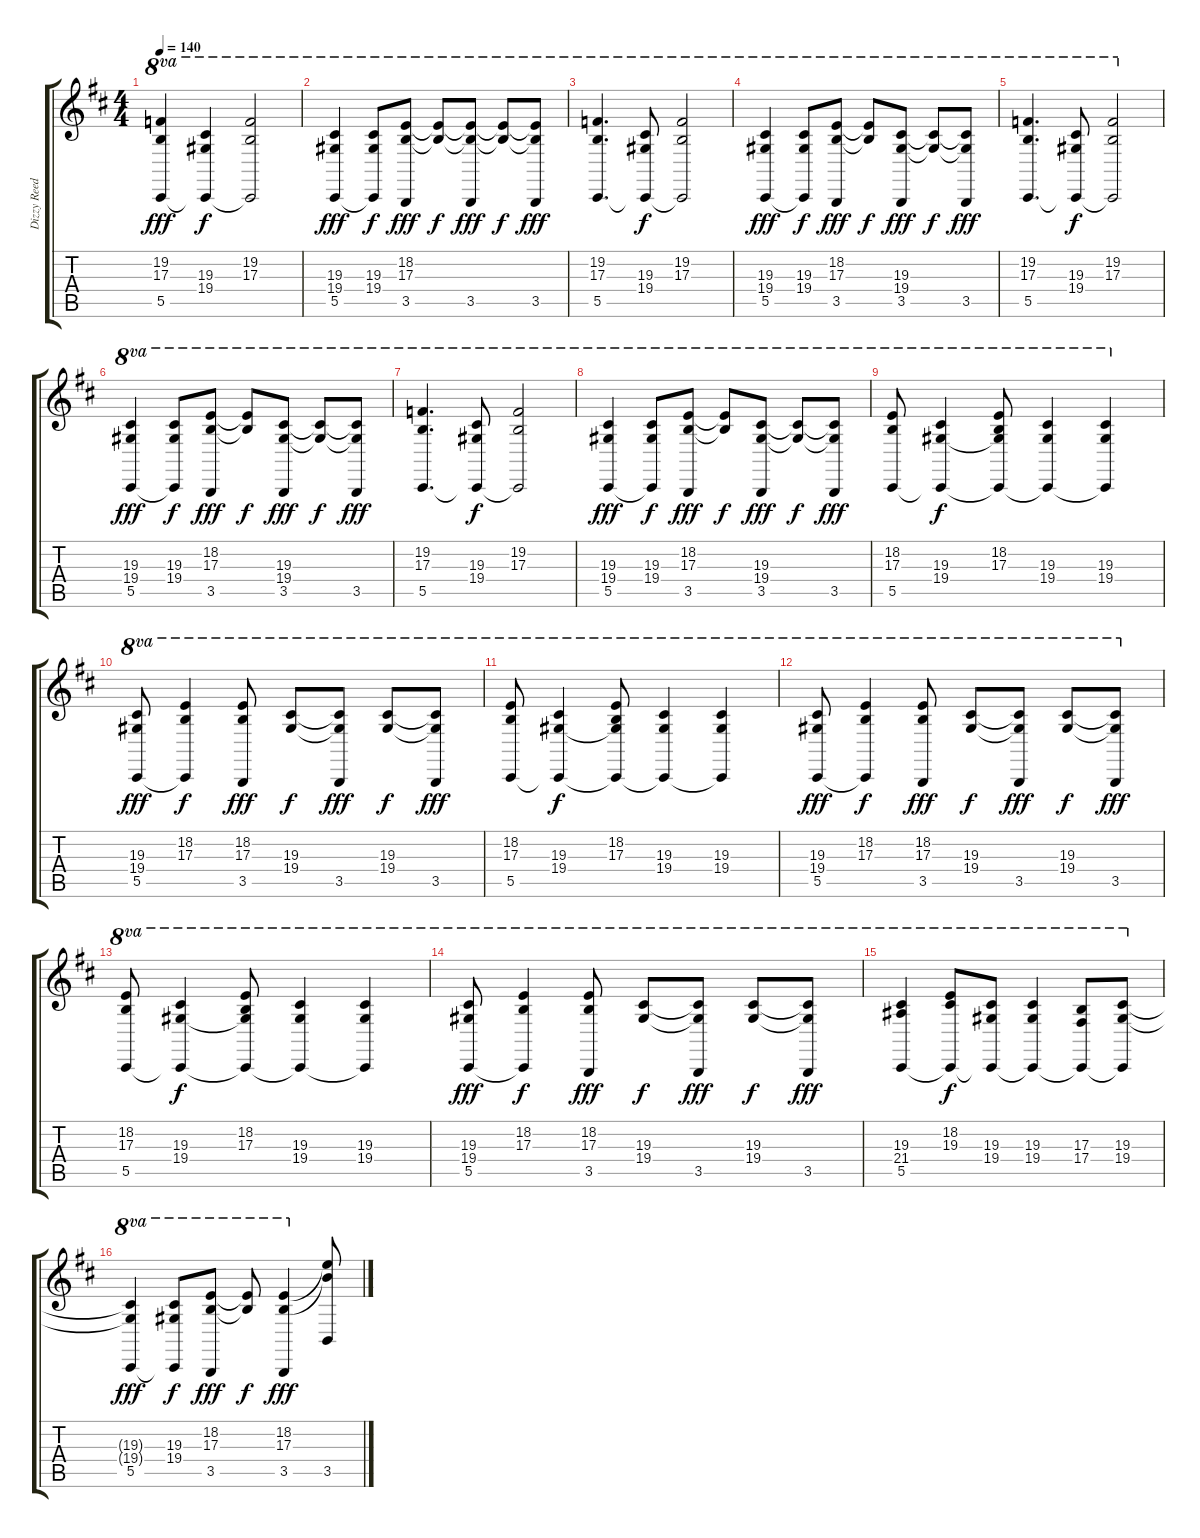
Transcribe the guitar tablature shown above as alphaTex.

\track ("Dizzy Reed - Piano" "Dizzy Reed") {instrument electricgrandpiano}
\staff {score tabs}
\tuning (Eb4 Bb3 Gb3 Db3 Ab2 Eb2) {hide}
\ts (4 4)
\tempo 140
\clef g2
\ks d
(19.2 17.3 5.5).4{ot 8va dy fff} (19.3 19.4 5.5{t}).4{ot 8va dy f} (19.2 17.3 5.5{t}).2{ot 8va} |
(19.3 19.4 5.5).4{ot 8va dy fff} (19.3 19.4 5.5{t}).8{ot 8va dy f} (18.2 17.3 3.5).8{ot 8va dy fff} (18.2{t} 17.3{t}).8{ot 8va dy f} (18.2{t} 17.3{t} 3.5).8{ot 8va dy fff} (18.2{t} 17.3{t}).8{ot 8va dy f} (18.2{t} 17.3{t} 3.5).8{ot 8va dy fff} |
(19.2 17.3 5.5).4{d ot 8va} (19.3 19.4 5.5{t}).8{ot 8va dy f} (19.2 17.3 5.5{t}).2{ot 8va} |
(19.3 19.4 5.5).4{ot 8va dy fff} (19.3 19.4 5.5{t}).8{ot 8va dy f} (18.2 17.3 3.5).8{ot 8va dy fff} (18.2{t} 17.3{t}).8{ot 8va dy f} (19.3 19.4 3.5).8{ot 8va dy fff} (19.3{t} 19.4{t}).8{ot 8va dy f} (19.3{t} 19.4{t} 3.5).8{ot 8va dy fff} |
(19.2 17.3 5.5).4{d ot 8va} (19.3 19.4 5.5{t}).8{ot 8va dy f} (19.2 17.3 5.5{t}).2{ot 8va} |
(19.3 19.4 5.5).4{ot 8va dy fff} (19.3 19.4 5.5{t}).8{ot 8va dy f} (18.2 17.3 3.5).8{ot 8va dy fff} (18.2{t} 17.3{t}).8{ot 8va dy f} (19.3 19.4 3.5).8{ot 8va dy fff} (19.3{t} 19.4{t}).8{ot 8va dy f} (19.3{t} 19.4{t} 3.5).8{ot 8va dy fff} |
(19.2 17.3 5.5).4{d ot 8va} (19.3 19.4 5.5{t}).8{ot 8va dy f} (19.2 17.3 5.5{t}).2{ot 8va} |
(19.3 19.4 5.5).4{ot 8va dy fff} (19.3 19.4 5.5{t}).8{ot 8va dy f} (18.2 17.3 3.5).8{ot 8va dy fff} (18.2{t} 17.3{t}).8{ot 8va dy f} (19.3 19.4 3.5).8{ot 8va dy fff} (19.3{t} 19.4{t}).8{ot 8va dy f} (19.3{t} 19.4{t} 3.5).8{ot 8va dy fff} |
(18.2 17.3 5.5).8{ot 8va} (19.3 19.4 5.5{t}).4{ot 8va dy f} (18.2 17.3 19.4{t} 5.5{t}).8{ot 8va} (19.3 19.4 5.5{t}).4{ot 8va} (19.3 19.4 5.5{t}).4{ot 8va} |
(19.3 19.4 5.5).8{ot 8va dy fff} (18.2 17.3 5.5{t}).4{ot 8va dy f} (18.2 17.3 3.5).8{ot 8va dy fff} (19.3 19.4).8{ot 8va dy f} (19.3{t} 19.4{t} 3.5).8{ot 8va dy fff} (19.3 19.4).8{ot 8va dy f} (19.3{t} 19.4{t} 3.5).8{ot 8va dy fff} |
(18.2 17.3 5.5).8{ot 8va} (19.3 19.4 5.5{t}).4{ot 8va dy f} (18.2 17.3 19.4{t} 5.5{t}).8{ot 8va} (19.3 19.4 5.5{t}).4{ot 8va} (19.3 19.4 5.5{t}).4{ot 8va} |
(19.3 19.4 5.5).8{ot 8va dy fff} (18.2 17.3 5.5{t}).4{ot 8va dy f} (18.2 17.3 3.5).8{ot 8va dy fff} (19.3 19.4).8{ot 8va dy f} (19.3{t} 19.4{t} 3.5).8{ot 8va dy fff} (19.3 19.4).8{ot 8va dy f} (19.3{t} 19.4{t} 3.5).8{ot 8va dy fff} |
(18.2 17.3 5.5).8{ot 8va} (19.3 19.4 5.5{t}).4{ot 8va dy f} (18.2 17.3 19.4{t} 5.5{t}).8{ot 8va} (19.3 19.4 5.5{t}).4{ot 8va} (19.3 19.4 5.5{t}).4{ot 8va} |
(19.3 19.4 5.5).8{ot 8va dy fff} (18.2 17.3 5.5{t}).4{ot 8va dy f} (18.2 17.3 3.5).8{ot 8va dy fff} (19.3 19.4).8{ot 8va dy f} (19.3{t} 19.4{t} 3.5).8{ot 8va dy fff} (19.3 19.4).8{ot 8va dy f} (19.3{t} 19.4{t} 3.5).8{ot 8va dy fff} |
(19.3 21.4 5.5).4{ot 8va} (18.2 19.3 5.5{t}).8{ot 8va dy f} (19.3 19.4 5.5{t}).8{ot 8va} (19.3 19.4 5.5{t}).4{ot 8va} (17.3 17.4 5.5{t}).8{ot 8va} (19.3 19.4 5.5{t}).8{ot 8va} |
(19.3{t} 19.4{t} 5.5).4{ot 8va dy fff} (19.3 19.4 5.5{t}).8{ot 8va dy f} (18.2 17.3 3.5).8{ot 8va dy fff} (18.2{t} 17.3{t}).8{ot 8va dy f} (18.2 17.3 3.5).4{ot 8va dy fff} (18.2{t} 17.3{t} 3.5).8
